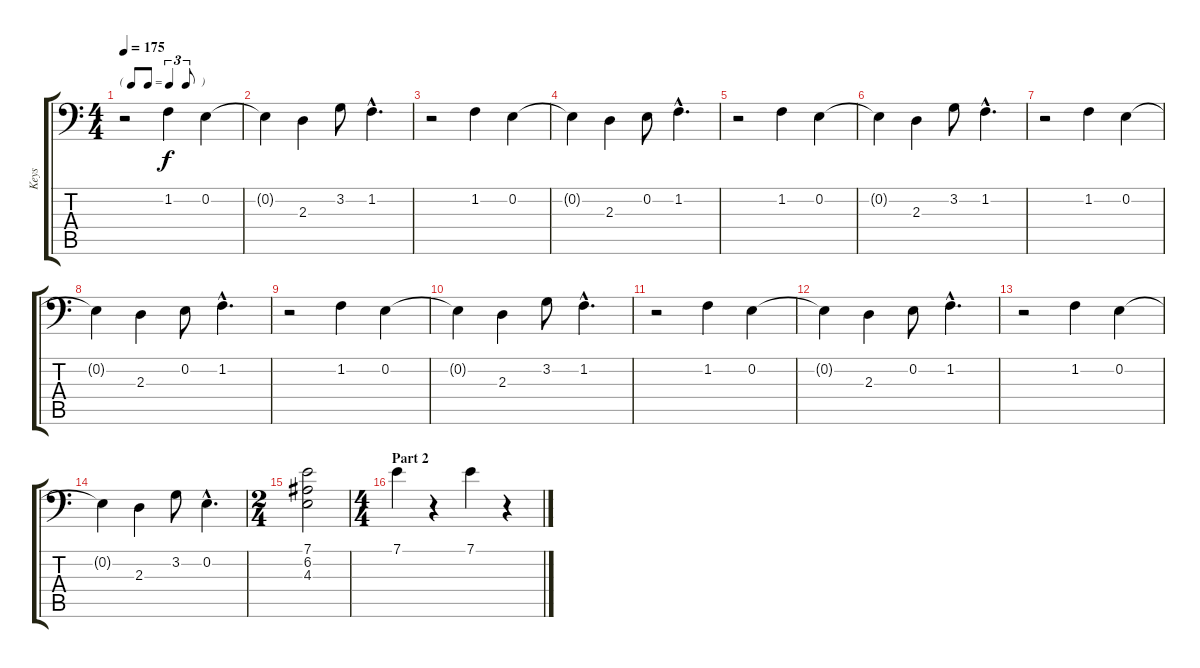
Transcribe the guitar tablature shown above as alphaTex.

\track ("Keys" "Keys") {instrument brightacousticpiano}
\staff {score tabs}
\tuning (A3 E3 C3 G2 D2 A1) {hide}
\ts (4 4)
\tf triplet8th
\tempo 175
\clef f4
\ks c
r.2{dy f} 1.2.4 0.2.4 |
0.2{t}.4 2.3.4 3.2.8 1.2{hac}.4{d} |
r.2 1.2.4 0.2.4 |
0.2{t}.4 2.3.4 0.2.8 1.2{hac}.4{d} |
r.2 1.2.4 0.2.4 |
0.2{t}.4 2.3.4 3.2.8 1.2{hac}.4{d} |
r.2 1.2.4 0.2.4 |
0.2{t}.4 2.3.4 0.2.8 1.2{hac}.4{d} |
r.2 1.2.4 0.2.4 |
0.2{t}.4 2.3.4 3.2.8 1.2{hac}.4{d} |
r.2 1.2.4 0.2.4 |
0.2{t}.4 2.3.4 0.2.8 1.2{hac}.4{d} |
r.2 1.2.4 0.2.4 |
0.2{t}.4 2.3.4 3.2.8 0.2{hac}.4{d} |
\ts (2 4)
(7.1 6.2 4.3).2 |
\ts (4 4)
\section ("" "Part 2")
7.1.4 r.4 7.1.4 r.4
